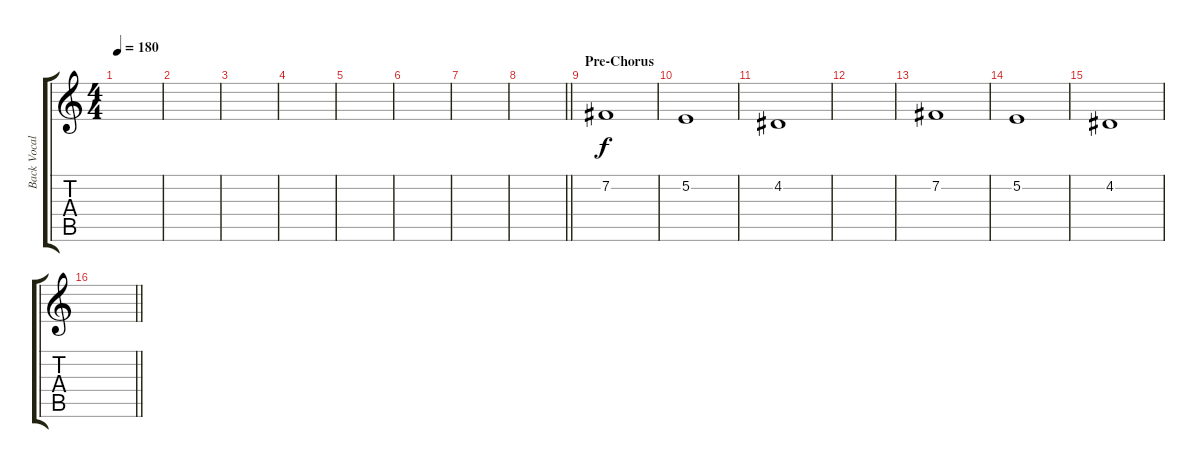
\track ("Back Vocals" "Back Vocal") {instrument tenorsax}
\staff {score tabs}
\tuning (E4 B3 G3 D3 A2 E2) {hide}
\ts (4 4)
\tempo 180
\clef g2
\ks c
|
|
|
|
|
|
|
\barLineRight lightlight
|
\section ("" "Pre-Chorus")
7.2.1 |
5.2.1 |
4.2.1 |
|
7.2.1 |
5.2.1 |
4.2.1 |
\barLineRight lightlight
